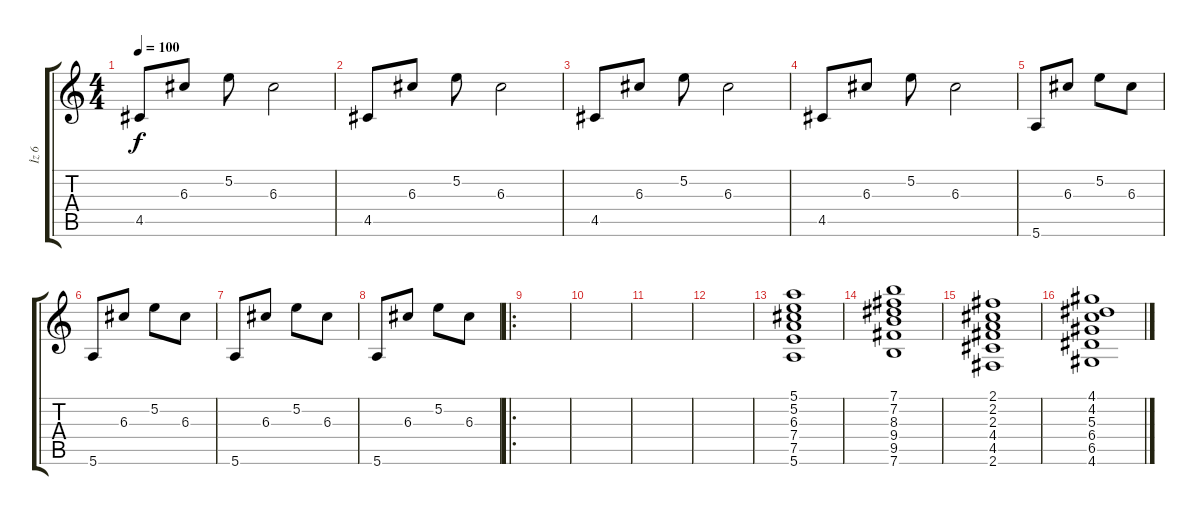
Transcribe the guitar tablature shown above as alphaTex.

\track ("İz 6" "İz 6") {instrument electricguitarclean}
\staff {score tabs}
\tuning (E4 B3 G3 D3 A2 E2) {hide}
\ts (4 4)
\tempo 100
\clef g2
\ks c
4.5.8{dy f} 6.3.8 5.2.8 6.3.2 |
4.5.8 6.3.8 5.2.8 6.3.2 |
4.5.8 6.3.8 5.2.8 6.3.2 |
4.5.8 6.3.8 5.2.8 6.3.2 |
5.6.8 6.3.8 5.2.8 6.3.8 |
5.6.8 6.3.8 5.2.8 6.3.8 |
5.6.8 6.3.8 5.2.8 6.3.8 |
5.6.8 6.3.8 5.2.8 6.3.8 |
\ro
|
|
|
|
(5.1 5.2 6.3 7.4 7.5 5.6).1 |
(7.1 7.2 8.3 9.4 9.5 7.6).1 |
(2.1 2.2 2.3 4.4 4.5 2.6).1 |
(4.1 4.2 5.3 6.4 6.5 4.6).1
